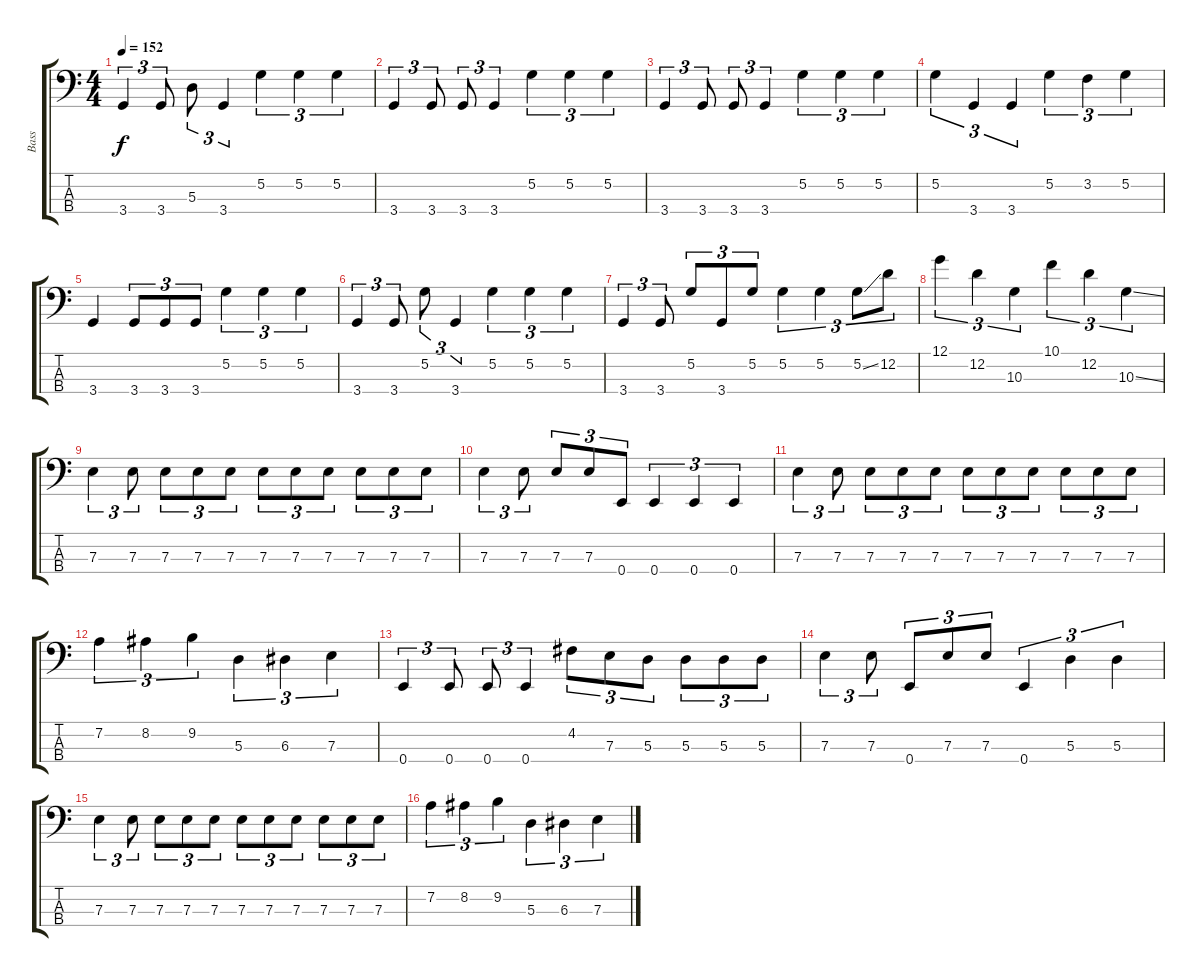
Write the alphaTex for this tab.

\track ("Bass" "Bass") {instrument electricbassfinger}
\staff {score tabs}
\tuning (G2 D2 A1 E1) {hide}
\ts (4 4)
\tempo 152
\clef f4
\ks c
3.4.4{tu (3 2) dy f} 3.4.8{tu (3 2)} 5.3.8{tu (3 2)} 3.4.4{tu (3 2)} 5.2.4{tu (3 2)} 5.2.4{tu (3 2)} 5.2.4{tu (3 2)} |
3.4.4{tu (3 2)} 3.4.8{tu (3 2)} 3.4.8{tu (3 2)} 3.4.4{tu (3 2)} 5.2.4{tu (3 2)} 5.2.4{tu (3 2)} 5.2.4{tu (3 2)} |
3.4.4{tu (3 2)} 3.4.8{tu (3 2)} 3.4.8{tu (3 2)} 3.4.4{tu (3 2)} 5.2.4{tu (3 2)} 5.2.4{tu (3 2)} 5.2.4{tu (3 2)} |
5.2.4{tu (3 2)} 3.4.4{tu (3 2)} 3.4.4{tu (3 2)} 5.2.4{tu (3 2)} 3.2.4{tu (3 2)} 5.2.4{tu (3 2)} |
3.4.4 3.4.8{tu (3 2)} 3.4.8{tu (3 2)} 3.4.8{tu (3 2)} 5.2.4{tu (3 2)} 5.2.4{tu (3 2)} 5.2.4{tu (3 2)} |
3.4.4{tu (3 2)} 3.4.8{tu (3 2)} 5.2.8{tu (3 2)} 3.4.4{tu (3 2)} 5.2.4{tu (3 2)} 5.2.4{tu (3 2)} 5.2.4{tu (3 2)} |
3.4.4{tu (3 2)} 3.4.8{tu (3 2)} 5.2.8{tu (3 2)} 3.4.8{tu (3 2)} 5.2.8{tu (3 2)} 5.2.4{tu (3 2)} 5.2.4{tu (3 2)} 5.2{ss}.8{tu (3 2)} 12.2.8{tu (3 2)} |
12.1.4{tu (3 2)} 12.2.4{tu (3 2)} 10.3.4{tu (3 2)} 10.1.4{tu (3 2)} 12.2.4{tu (3 2)} 10.3{ss}.4{tu (3 2)} |
7.3.4{tu (3 2)} 7.3.8{tu (3 2)} 7.3.8{tu (3 2)} 7.3.8{tu (3 2)} 7.3.8{tu (3 2)} 7.3.8{tu (3 2)} 7.3.8{tu (3 2)} 7.3.8{tu (3 2)} 7.3.8{tu (3 2)} 7.3.8{tu (3 2)} 7.3.8{tu (3 2)} |
7.3.4{tu (3 2)} 7.3.8{tu (3 2)} 7.3.8{tu (3 2)} 7.3.8{tu (3 2)} 0.4.8{tu (3 2)} 0.4.4{tu (3 2)} 0.4.4{tu (3 2)} 0.4.4{tu (3 2)} |
7.3.4{tu (3 2)} 7.3.8{tu (3 2)} 7.3.8{tu (3 2)} 7.3.8{tu (3 2)} 7.3.8{tu (3 2)} 7.3.8{tu (3 2)} 7.3.8{tu (3 2)} 7.3.8{tu (3 2)} 7.3.8{tu (3 2)} 7.3.8{tu (3 2)} 7.3.8{tu (3 2)} |
7.2.4{tu (3 2)} 8.2.4{tu (3 2)} 9.2.4{tu (3 2)} 5.3.4{tu (3 2)} 6.3.4{tu (3 2)} 7.3.4{tu (3 2)} |
0.4.4{tu (3 2)} 0.4.8{tu (3 2)} 0.4.8{tu (3 2)} 0.4.4{tu (3 2)} 4.2.8{tu (3 2)} 7.3.8{tu (3 2)} 5.3.8{tu (3 2)} 5.3.8{tu (3 2)} 5.3.8{tu (3 2)} 5.3.8{tu (3 2)} |
7.3.4{tu (3 2)} 7.3.8{tu (3 2)} 0.4.8{tu (3 2)} 7.3.8{tu (3 2)} 7.3.8{tu (3 2)} 0.4.4{tu (3 2)} 5.3.4{tu (3 2)} 5.3.4{tu (3 2)} |
7.3.4{tu (3 2)} 7.3.8{tu (3 2)} 7.3.8{tu (3 2)} 7.3.8{tu (3 2)} 7.3.8{tu (3 2)} 7.3.8{tu (3 2)} 7.3.8{tu (3 2)} 7.3.8{tu (3 2)} 7.3.8{tu (3 2)} 7.3.8{tu (3 2)} 7.3.8{tu (3 2)} |
7.2.4{tu (3 2)} 8.2.4{tu (3 2)} 9.2.4{tu (3 2)} 5.3.4{tu (3 2)} 6.3.4{tu (3 2)} 7.3.4{tu (3 2)}
